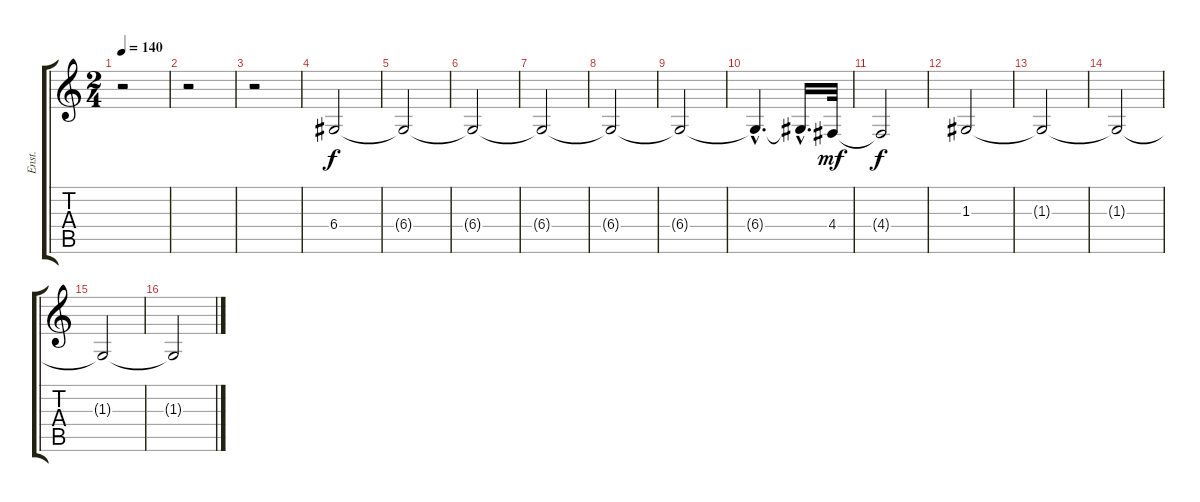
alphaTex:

\track ("Enst." "Enst.") {instrument synthstrings2}
\staff {score tabs}
\tuning (E4 B3 G3 D3 A2 E2) {hide}
\ts (2 4)
\tempo 140
\clef g2
\ks c
r.2{dy f instrument synthstrings2} |
r.2 |
r.2 |
6.4.2 |
6.4{t}.2 |
6.4{t}.2 |
6.4{t}.2 |
6.4{t}.2 |
6.4{t}.2 |
6.4{hac t}.4{d} 6.4{hac t}.16{d} 4.4.32{dy mf} |
4.4{t}.2{dy f} |
1.3.2 |
1.3{t}.2 |
1.3{t}.2 |
1.3{t}.2 |
1.3{t}.2
